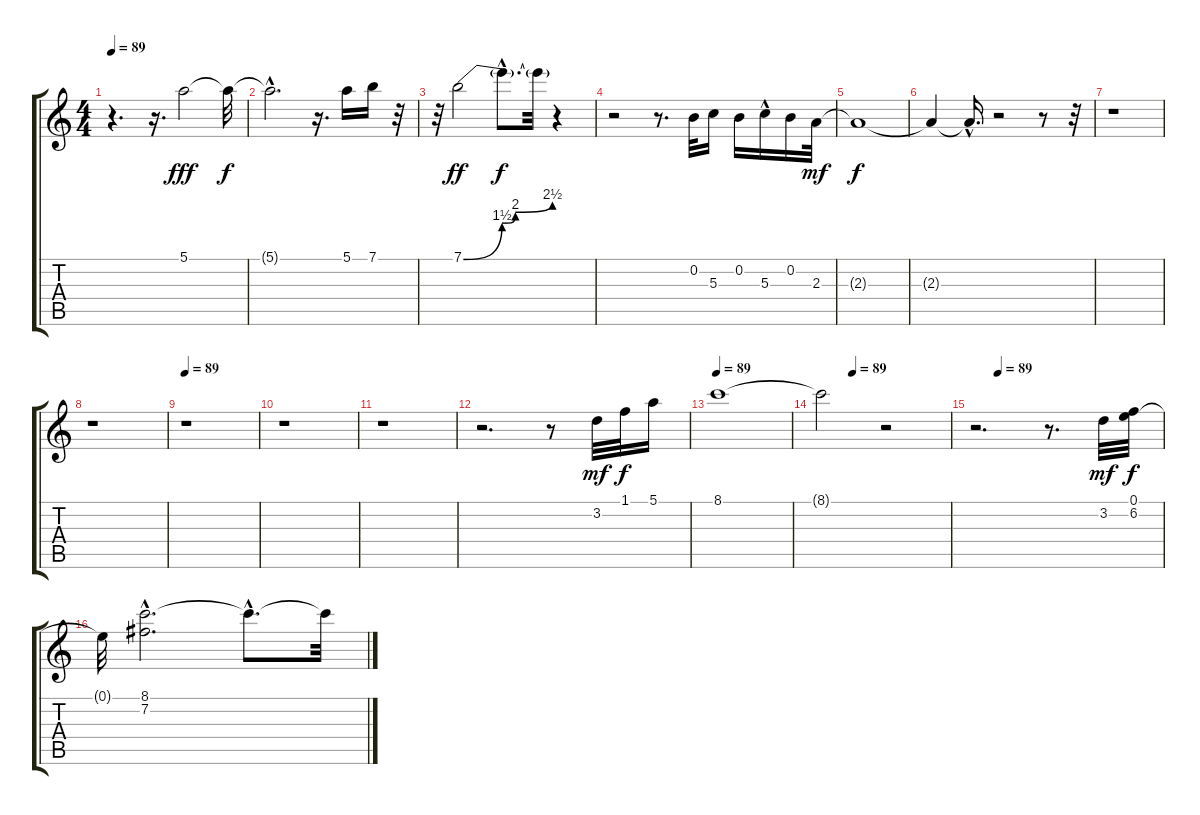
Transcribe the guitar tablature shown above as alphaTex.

\track "" {instrument distortionguitar}
\staff {score tabs}
\tuning (E4 B3 G3 D3 A2 E2) {hide}
\ts (4 4)
\tempo 89
\clef g2
\ks c
r.4{d dy fff instrument distortionguitar} r.16{d} 5.1.2 5.1{t}.32{dy f} |
5.1{hac t}.2{d} r.16{d} 5.1.16 7.1.16 r.32 |
r.32 7.1{be (custom 0 0 26 6 30 6 35 8 60 10)}.2{dy ff} 7.1{hac t}.8{d dy f} 7.1{t}.32 r.4 |
r.2 r.8{d} 0.2.32 5.3.16 0.2.16 5.3{hac}.16 0.2.16 2.3.32{dy mf} |
2.3{t}.1{dy f} |
2.3{t}.4 2.3{hac t}.16{d} r.2 r.8 r.32 |
r.1 |
r.1 |
\tempo 89
r.1 |
r.1 |
r.1 |
r.2{d} r.8 3.2.32{dy mf} 1.1.32{dy f} 5.1.16 |
\tempo 89
8.1.1 |
\tempo (89 0.25)
8.1{t}.2 r.2 |
\tempo (89 0.125)
r.2{d} r.8{d} 3.2.32{dy mf} (0.1 6.2).32{dy f} |
0.1{t}.32 (8.1{hac} 7.2).2{d} 8.1{hac t}.8{d} 8.1{t}.32
